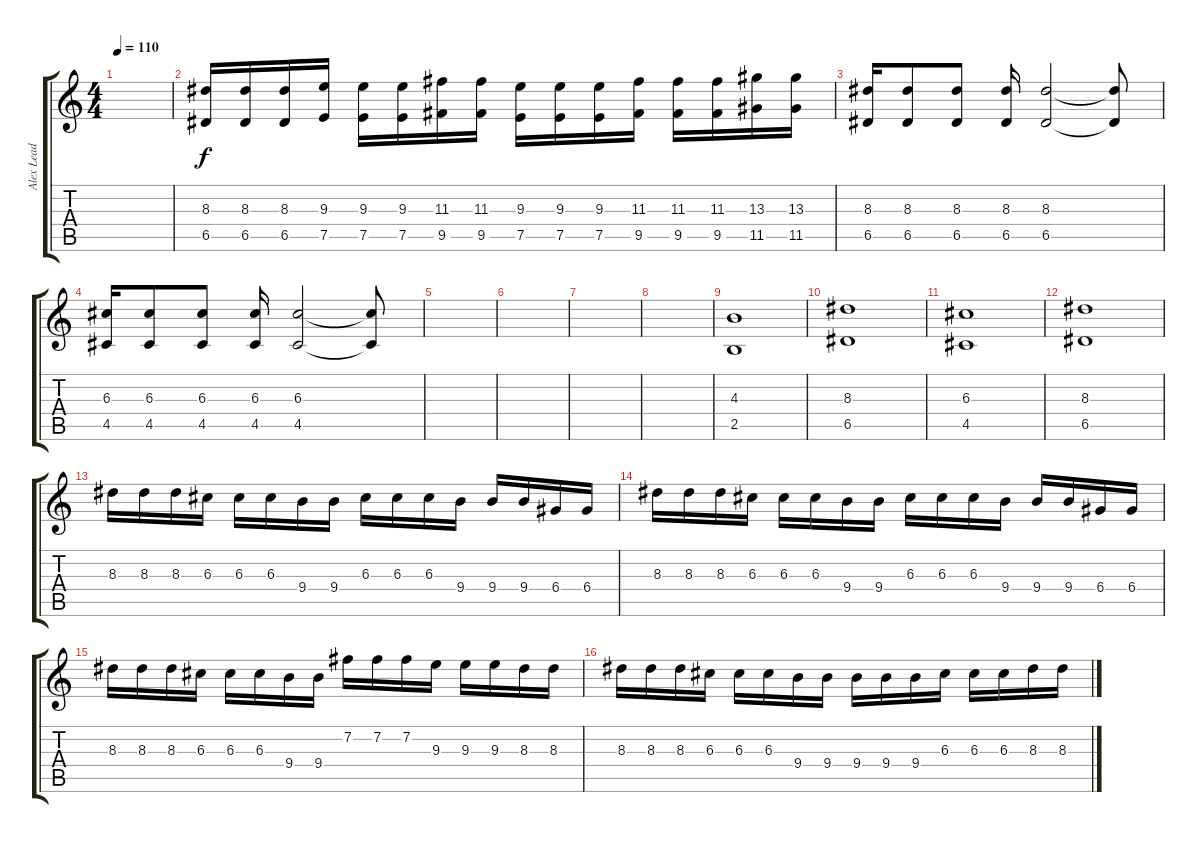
\track ("Alex Lead" "Alex Lead") {instrument distortionguitar}
\staff {score tabs}
\tuning (E4 B3 G3 D3 A2 D2) {hide}
\ts (4 4)
\tempo 110
\clef g2
\ks c
|
(8.3 6.5).16 (8.3 6.5).16 (8.3 6.5).16 (9.3 7.5).16 (9.3 7.5).16 (9.3 7.5).16 (11.3 9.5).16 (11.3 9.5).16 (9.3 7.5).16 (9.3 7.5).16 (9.3 7.5).16 (11.3 9.5).16 (11.3 9.5).16 (11.3 9.5).16 (13.3 11.5).16 (13.3 11.5).16 |
(8.3 6.5).16 (8.3 6.5).8 (8.3 6.5).8 (8.3 6.5).16 (8.3 6.5).2 (8.3{t} 6.5{t}).8 |
(6.3 4.5).16 (6.3 4.5).8 (6.3 4.5).8 (6.3 4.5).16 (6.3 4.5).2 (6.3{t} 4.5{t}).8 |
|
|
|
|
(4.3 2.5).1 |
(8.3 6.5).1 |
(6.3 4.5).1 |
(8.3 6.5).1 |
8.3.16 8.3.16 8.3.16 6.3.16 6.3.16 6.3.16 9.4.16 9.4.16 6.3.16 6.3.16 6.3.16 9.4.16 9.4.16 9.4.16 6.4.16 6.4.16 |
8.3.16 8.3.16 8.3.16 6.3.16 6.3.16 6.3.16 9.4.16 9.4.16 6.3.16 6.3.16 6.3.16 9.4.16 9.4.16 9.4.16 6.4.16 6.4.16 |
8.3.16 8.3.16 8.3.16 6.3.16 6.3.16 6.3.16 9.4.16 9.4.16 7.2.16 7.2.16 7.2.16 9.3.16 9.3.16 9.3.16 8.3.16 8.3.16 |
8.3.16 8.3.16 8.3.16 6.3.16 6.3.16 6.3.16 9.4.16 9.4.16 9.4.16 9.4.16 9.4.16 6.3.16 6.3.16 6.3.16 8.3.16 8.3.16
